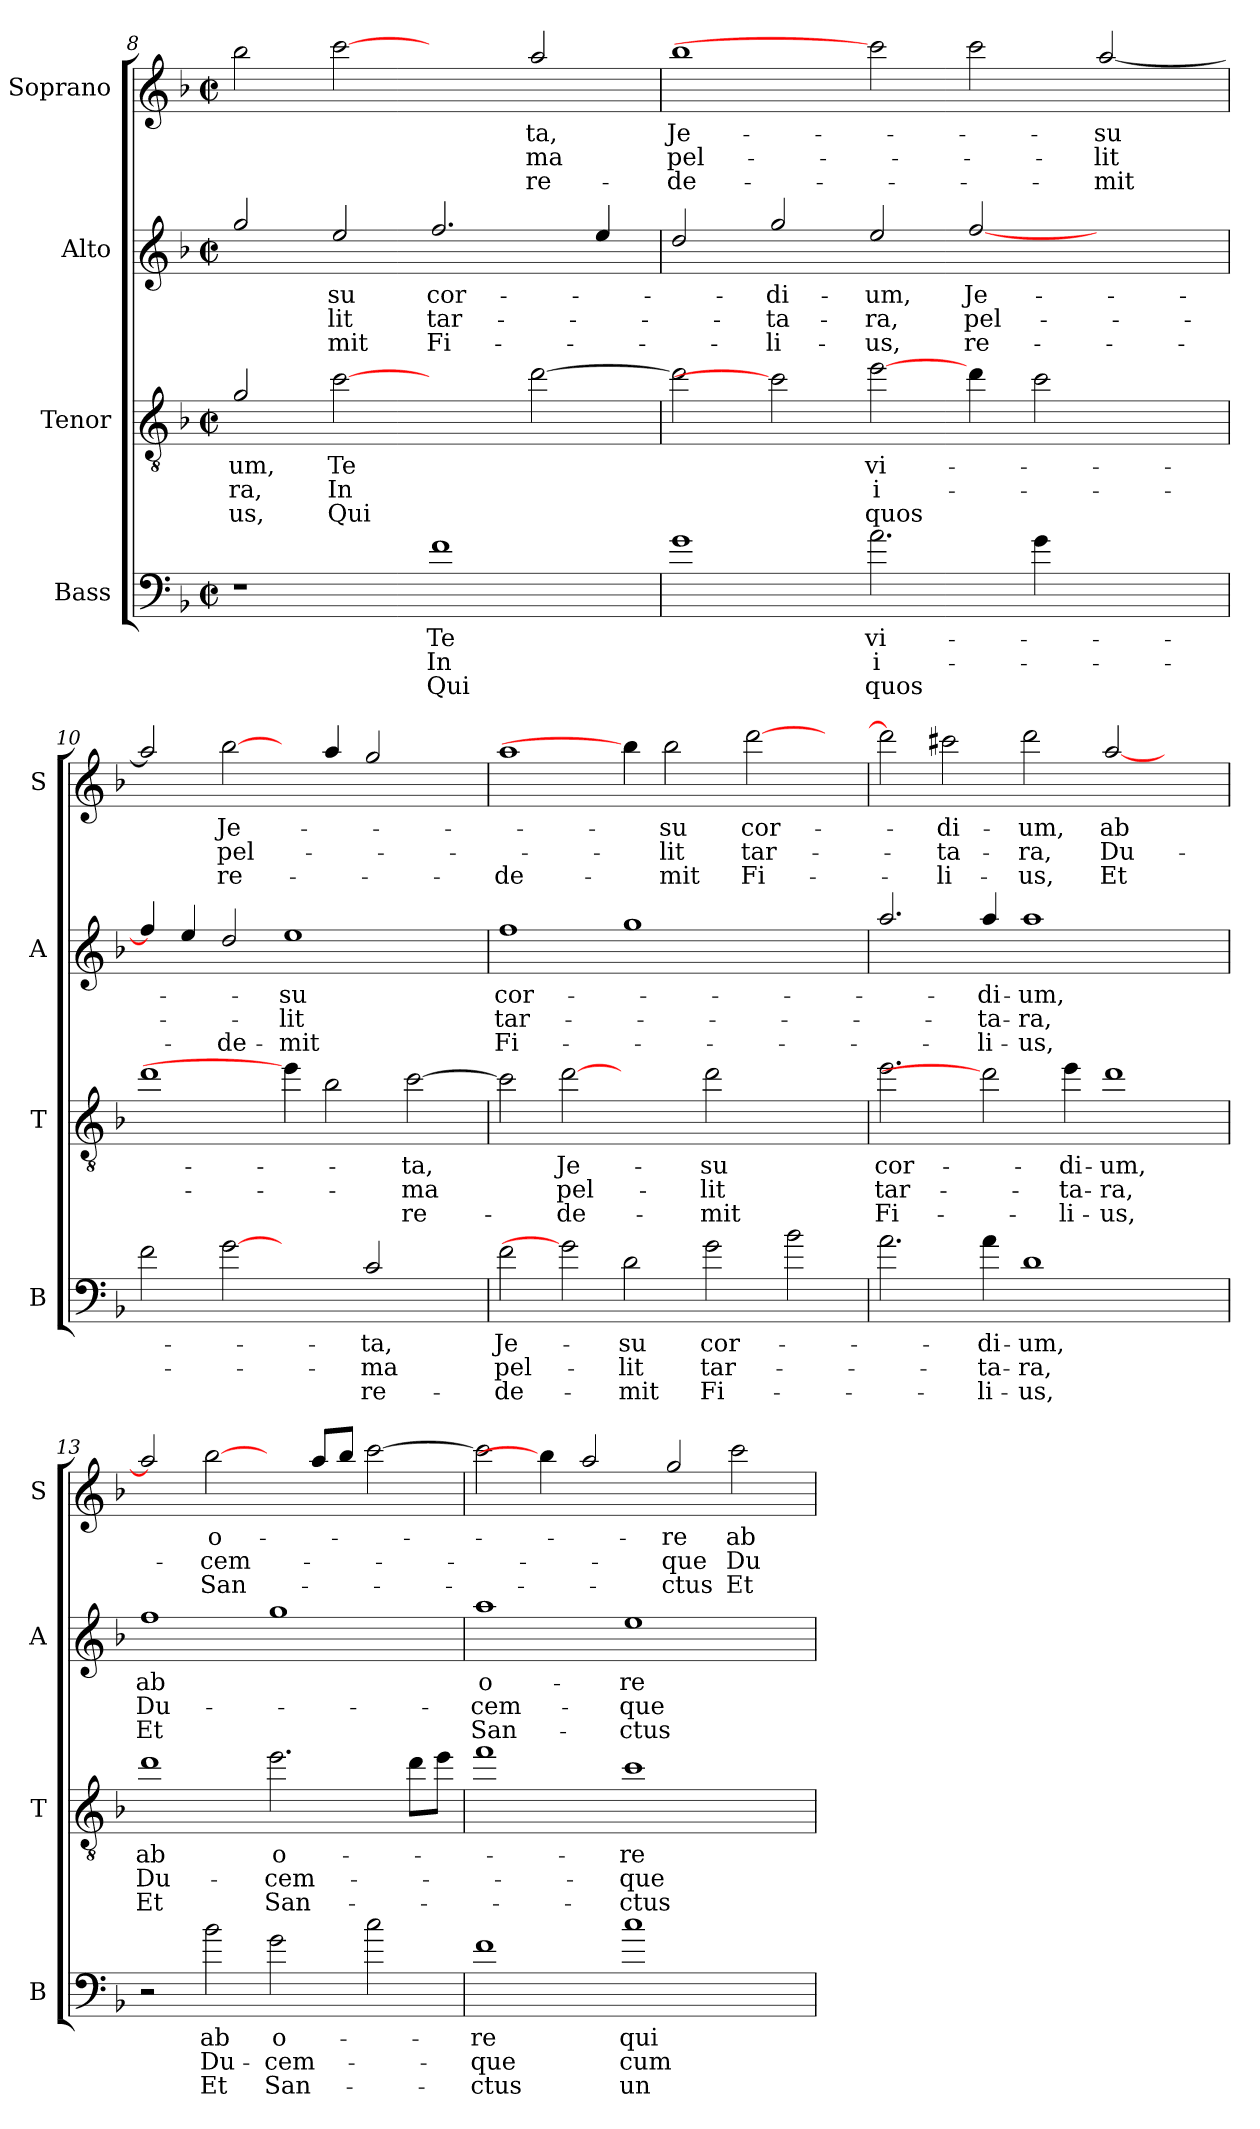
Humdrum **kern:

**kern	**text	**text	**text	**kern	**text	**text	**text	**kern	**text	**text	**text	**kern	**text	**text	**text
*part4	*part4	*part4	*part4	*part3	*part3	*part3	*part3	*part2	*part2	*part2	*part2	*part1	*part1	*part1	*part1
*staff4	*staff4	*staff4	*staff4	*staff3	*staff3	*staff3	*staff3	*staff2	*staff2	*staff2	*staff2	*staff1	*staff1	*staff1	*staff1
*I"Bass	*	*	*	*I"Tenor	*	*	*	*I"Alto	*	*	*	*I"Soprano	*	*	*
*I'B	*	*	*	*I'T	*	*	*	*I'A	*	*	*	*I'S	*	*	*
*clefF4	*	*	*	*clefGv2	*	*	*	*clefG2	*	*	*	*clefG2	*	*	*
*ITrd7c12	*	*	*	*ITrd7c12	*	*	*	*ITrd7c12	*	*	*	*ITrd7c12	*	*	*
*k[b-]	*	*	*	*k[b-]	*	*	*	*k[b-]	*	*	*	*k[b-]	*	*	*
*F:	*	*	*	*F:	*	*	*	*F:	*	*	*	*F:	*	*	*
*M2/2	*	*	*	*M2/2	*	*	*	*M2/2	*	*	*	*M2/2	*	*	*
*met(c|)	*	*	*	*met(c|)	*	*	*	*met(c|)	*	*	*	*met(c|)	*	*	*
=8	=8	=8	=8	=8	=8	=8	=8	=8	=8	=8	=8	=8	=8	=8	=8
!	!	!	!	!	!LO:LY:b	!LO:LY:b	!LO:LY:b	!	!	!	!	!	!	!	!
1r	.	.	.	2G/	-um,	-ra,	-us,	2g/	.	.	.	2b-\	.	.	.
!	!	!	!	!	!LO:LY:b	!LO:LY:b	!LO:LY:b	!	!LO:LY:b	!LO:LY:b	!LO:LY:b	!	!	!	!
.	.	.	.	[2c	Te	In	Qui	2e/	-su	-lit	-mit	[2cc	.	.	.
!	!LO:LY:b	!LO:LY:b	!LO:LY:b	!	!	!	!	!	!LO:LY:b	!LO:LY:b	!LO:LY:b	!	!	!	!
1F	Te	In	Qui	2ryy	.	.	.	2.f/	cor-	tar-	Fi-	2ryy	.	.	.
!	!	!	!	!	!	!	!	!	!	!	!	!	!LO:LY:b	!LO:LY:b	!LO:LY:b
.	.	.	.	[2d\	.	.	.	.	.	.	.	2a/	-ta,	-ma	re-
.	.	.	.	.	.	.	.	4e/	.	.	.	.	.	.	.
=9	=9	=9	=9	=9	=9	=9	=9	=9	=9	=9	=9	=9	=9	=9	=9
!	!	!	!	!	!	!	!	!	!	!	!	!	!LO:LY:b	!LO:LY:b	!LO:LY:b
1G	.	.	.	2d\]	.	.	.	2d/	.	.	.	1b-	Je-	pel-	-de-
!	!	!	!	!	!	!	!	!	!LO:LY:b	!LO:LY:b	!LO:LY:b	!	!	!	!
.	.	.	.	2c]	.	.	.	2g/	-di-	-ta-	-li-	.	.	.	.
!	!LO:LY:b	!LO:LY:b	!LO:LY:b	!	!LO:LY:b	!LO:LY:b	!LO:LY:b	!	!LO:LY:b	!LO:LY:b	!LO:LY:b	!	!	!	!
2.A\	vi-	i-	quos	[2e\	vi-	i-	quos	2e/	-um,	-ra,	-us,	2cc]	.	.	.
!	!	!	!	!	!	!	!	!	!LO:LY:b	!LO:LY:b	!LO:LY:b	!	!	!	!
.	.	.	.	4d\	.	.	.	[2f/	Je-	pel-	re-	2cc\	.	.	.
4G\	.	.	.	2c\	.	.	.	.	.	.	.	.	.	.	.
!	!	!	!	!	!	!	!	!	!	!	!	!	!LO:LY:b	!LO:LY:b	!LO:LY:b
2ryy	.	.	.	.	.	.	.	2ryy	.	.	.	[2a/	-su	-lit	-mit
.	.	.	.	4ryy	.	.	.	.	.	.	.	.	.	.	.
!!LO:PB:g=z
=10	=10	=10	=10	=10	=10	=10	=10	=10	=10	=10	=10	=10	=10	=10	=10
2F\	.	.	.	1d	.	.	.	4f/]	.	.	.	2a/]	.	.	.
.	.	.	.	.	.	.	.	4e/	.	.	.	.	.	.	.
!	!	!	!	!	!	!	!	!	!	!	!LO:LY:b	!	!LO:LY:b	!LO:LY:b	!LO:LY:b
[2G	.	.	.	.	.	.	.	2d/	.	.	-de-	[2b-\	Je-	pel-	re-
!	!	!	!	!	!	!	!	!	!LO:LY:b	!LO:LY:b	!LO:LY:b	!	!	!	!
2ryy	.	.	.	4e\]	.	.	.	1e	-su	-lit	-mit	4ryy	.	.	.
.	.	.	.	2B-\	.	.	.	.	.	.	.	4a/	.	.	.
!	!LO:LY:b	!LO:LY:b	!LO:LY:b	!	!	!	!	!	!	!	!	!	!	!	!
2C/	-ta,	-ma	re-	.	.	.	.	.	.	.	.	2g/	.	.	.
!	!	!	!	!	!LO:LY:b	!LO:LY:b	!LO:LY:b	!	!	!	!	!	!	!	!
.	.	.	.	[2c\	-ta,	-ma	re-	.	.	.	.	.	.	.	.
4ryy	.	.	.	.	.	.	.	4ryy	.	.	.	4ryy	.	.	.
=11	=11	=11	=11	=11	=11	=11	=11	=11	=11	=11	=11	=11	=11	=11	=11
!	!LO:LY:b	!LO:LY:b	!LO:LY:b	!	!	!	!	!	!LO:LY:b	!LO:LY:b	!LO:LY:b	!	!	!	!LO:LY:b
2F\	Je-	pel-	-de-	2c\]	.	.	.	1f	cor-	tar-	Fi-	1a	.	.	-de-
!	!	!	!	!	!LO:LY:b	!LO:LY:b	!LO:LY:b	!	!	!	!	!	!	!	!
2G]	.	.	.	[2d	Je-	pel-	-de-	.	.	.	.	.	.	.	.
!	!LO:LY:b	!LO:LY:b	!LO:LY:b	!	!	!	!	!	!	!	!	!	!	!	!
2D\	-su	-lit	-mit	2ryy	.	.	.	1g	.	.	.	4b-\]	.	.	.
!	!	!	!	!	!	!	!	!	!	!	!	!	!LO:LY:b	!LO:LY:b	!LO:LY:b
.	.	.	.	.	.	.	.	.	.	.	.	2b-\	-su	-lit	-mit
!	!LO:LY:b	!LO:LY:b	!LO:LY:b	!	!LO:LY:b	!LO:LY:b	!LO:LY:b	!	!	!	!	!	!	!	!
2G\	cor-	tar-	Fi-	2d\	-su	-lit	-mit	.	.	.	.	.	.	.	.
!	!	!	!	!	!	!	!	!	!	!	!	!	!LO:LY:b	!LO:LY:b	!LO:LY:b
.	.	.	.	.	.	.	.	.	.	.	.	[2dd\	cor-	tar-	Fi-
2B-\	.	.	.	2ryy	.	.	.	2ryy	.	.	.	.	.	.	.
.	.	.	.	.	.	.	.	.	.	.	.	4ryy	.	.	.
=12	=12	=12	=12	=12	=12	=12	=12	=12	=12	=12	=12	=12	=12	=12	=12
!	!	!	!	!	!LO:LY:b	!LO:LY:b	!LO:LY:b	!	!	!	!	!	!	!	!
2.A\	.	.	.	2.e\	cor-	tar-	Fi-	2.a/	.	.	.	2dd\]	.	.	.
!	!	!	!	!	!	!	!	!	!	!	!	!	!LO:LY:b	!LO:LY:b	!LO:LY:b
.	.	.	.	.	.	.	.	.	.	.	.	2cc#X\	-di-	-ta-	-li-
!	!LO:LY:b	!LO:LY:b	!LO:LY:b	!	!	!	!	!	!LO:LY:b	!LO:LY:b	!LO:LY:b	!	!	!	!
4A\	-di-	-ta-	-li-	2d]	.	.	.	4a/	-di-	-ta-	-li-	.	.	.	.
!	!LO:LY:b	!LO:LY:b	!LO:LY:b	!	!	!	!	!	!LO:LY:b	!LO:LY:b	!LO:LY:b	!	!LO:LY:b	!LO:LY:b	!LO:LY:b
1D	-um,	-ra,	-us,	.	.	.	.	1a	-um,	-ra,	-us,	2dd\	-um,	-ra,	-us,
!	!	!	!	!	!LO:LY:b	!LO:LY:b	!LO:LY:b	!	!	!	!	!	!	!	!
.	.	.	.	4e\	-di-	-ta-	-li-	.	.	.	.	.	.	.	.
!	!	!	!	!	!LO:LY:b	!LO:LY:b	!LO:LY:b	!	!	!	!	!	!LO:LY:b	!LO:LY:b	!LO:LY:b
.	.	.	.	1d	-um,	-ra,	-us,	.	.	.	.	[2a/	ab	Du-	Et
2ryy	.	.	.	.	.	.	.	2ryy	.	.	.	2ryy	.	.	.
=13	=13	=13	=13	=13	=13	=13	=13	=13	=13	=13	=13	=13	=13	=13	=13
!	!	!	!	!	!LO:LY:b	!LO:LY:b	!LO:LY:b	!	!LO:LY:b	!LO:LY:b	!LO:LY:b	!	!	!	!
2r	.	.	.	1d	ab	Du-	Et	1f	ab	Du-	Et	2a/]	.	.	.
!	!LO:LY:b	!LO:LY:b	!LO:LY:b	!	!	!	!	!	!	!	!	!	!LO:LY:b	!LO:LY:b	!LO:LY:b
2B-\	ab	Du-	Et	.	.	.	.	.	.	.	.	[2b-\	o-	-cem-	San-
!	!LO:LY:b	!LO:LY:b	!LO:LY:b	!	!LO:LY:b	!LO:LY:b	!LO:LY:b	!	!	!	!	!	!	!	!
2G\	o-	-cem-	San-	2.e\	o-	-cem-	San-	1g	.	.	.	4ryy	.	.	.
.	.	.	.	.	.	.	.	.	.	.	.	8a/L	.	.	.
.	.	.	.	.	.	.	.	.	.	.	.	8b-/J	.	.	.
2c\	.	.	.	.	.	.	.	.	.	.	.	[2cc\	.	.	.
.	.	.	.	8d\L	.	.	.	.	.	.	.	.	.	.	.
.	.	.	.	8e\J	.	.	.	.	.	.	.	.	.	.	.
=14	=14	=14	=14	=14	=14	=14	=14	=14	=14	=14	=14	=14	=14	=14	=14
!	!LO:LY:b	!LO:LY:b	!LO:LY:b	!	!	!	!	!	!LO:LY:b	!LO:LY:b	!LO:LY:b	!	!	!	!
1F	-re	-que	-ctus	1f	.	.	.	1a	o-	-cem-	San-	2cc\]	.	.	.
.	.	.	.	.	.	.	.	.	.	.	.	4b-\]	.	.	.
.	.	.	.	.	.	.	.	.	.	.	.	2a/	.	.	.
!	!LO:LY:b	!LO:LY:b	!LO:LY:b	!	!LO:LY:b	!LO:LY:b	!LO:LY:b	!	!LO:LY:b	!LO:LY:b	!LO:LY:b	!	!	!	!
1c	qui	cum	un-	1c	-re	-que	-ctus	1e	-re	-que	-ctus	.	.	.	.
!	!	!	!	!	!	!	!	!	!	!	!	!	!LO:LY:b	!LO:LY:b	!LO:LY:b
.	.	.	.	.	.	.	.	.	.	.	.	2g/	-re	-que	-ctus
!	!	!	!	!	!	!	!	!	!	!	!	!	!LO:LY:b	!LO:LY:b	!LO:LY:b
.	.	.	.	.	.	.	.	.	.	.	.	2cc\	ab	Du-	Et
4ryy	.	.	.	4ryy	.	.	.	4ryy	.	.	.	.	.	.	.
=	=	=	=	=	=	=	=	=	=	=	=	=	=	=	=
*-	*-	*-	*-	*-	*-	*-	*-	*-	*-	*-	*-	*-	*-	*-	*-
